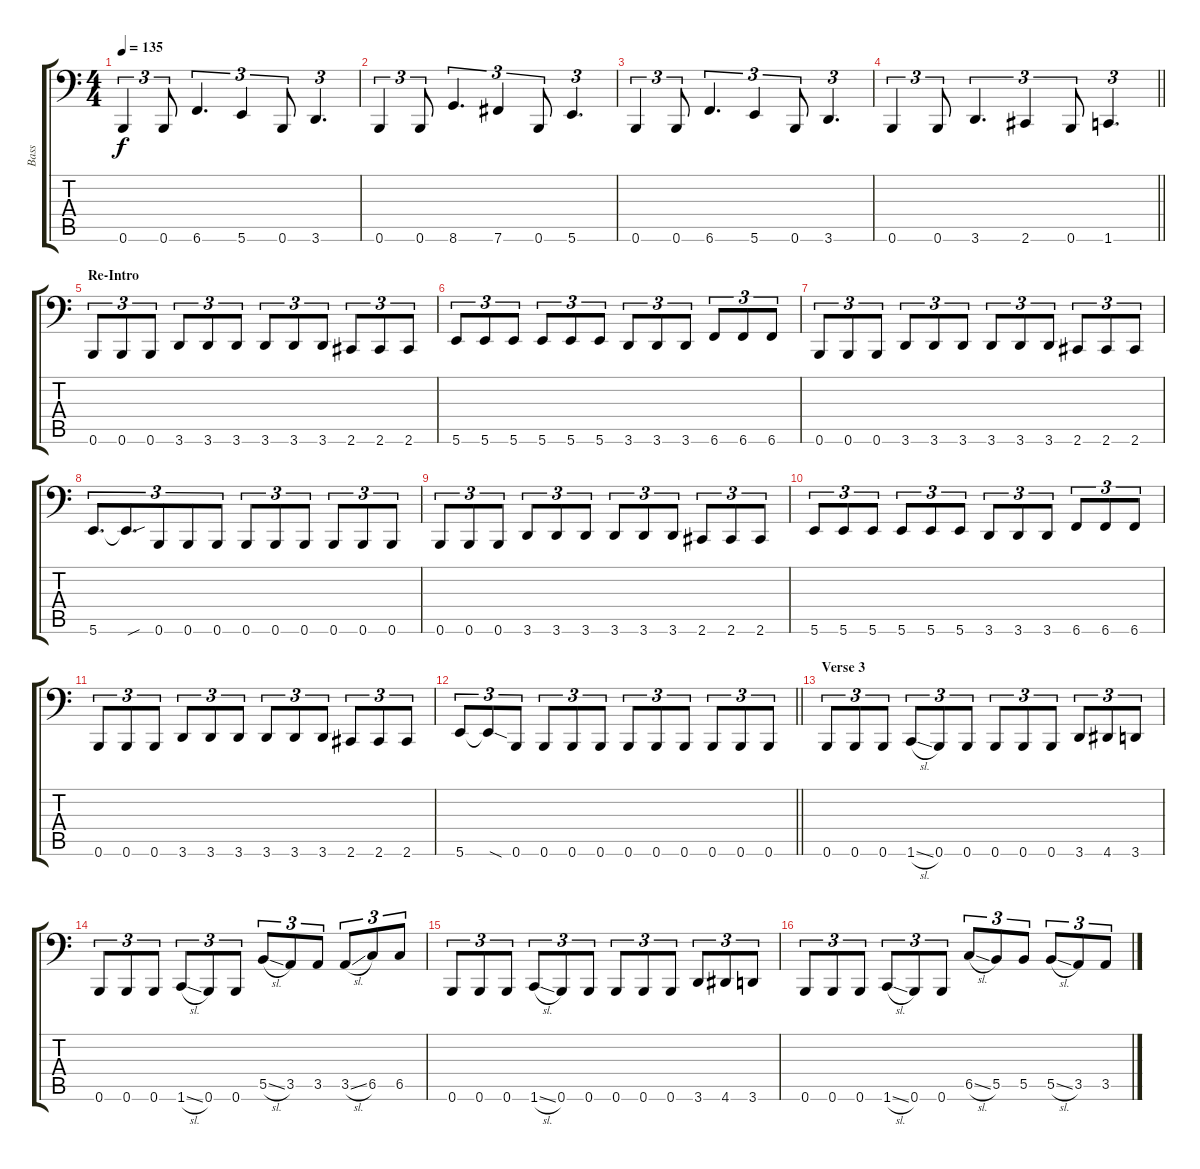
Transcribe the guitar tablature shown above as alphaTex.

\track ("Bass" "Bass") {instrument electricbassfinger}
\staff {score tabs}
\tuning (Db3 Ab2 E2 B1 Gb1 B0) {hide}
\ts (4 4)
\tempo 135
\clef f4
\ks c
0.6.4{tu (3 2) dy f} 0.6.8{tu (3 2)} 6.6.4{d tu (3 2)} 5.6.4{tu (3 2)} 0.6.8{tu (3 2)} 3.6.4{d tu (3 2)} |
0.6.4{tu (3 2)} 0.6.8{tu (3 2)} 8.6.4{d tu (3 2)} 7.6.4{tu (3 2)} 0.6.8{tu (3 2)} 5.6.4{d tu (3 2)} |
0.6.4{tu (3 2)} 0.6.8{tu (3 2)} 6.6.4{d tu (3 2)} 5.6.4{tu (3 2)} 0.6.8{tu (3 2)} 3.6.4{d tu (3 2)} |
\barLineRight lightlight
0.6.4{tu (3 2)} 0.6.8{tu (3 2)} 3.6.4{d tu (3 2)} 2.6.4{tu (3 2)} 0.6.8{tu (3 2)} 1.6.4{d tu (3 2)} |
\section ("" "Re-Intro")
0.6.8{tu (3 2)} 0.6.8{tu (3 2)} 0.6.8{tu (3 2)} 3.6.8{tu (3 2)} 3.6.8{tu (3 2)} 3.6.8{tu (3 2)} 3.6.8{tu (3 2)} 3.6.8{tu (3 2)} 3.6.8{tu (3 2)} 2.6.8{tu (3 2)} 2.6.8{tu (3 2)} 2.6.8{tu (3 2)} |
5.6.8{tu (3 2)} 5.6.8{tu (3 2)} 5.6.8{tu (3 2)} 5.6.8{tu (3 2)} 5.6.8{tu (3 2)} 5.6.8{tu (3 2)} 3.6.8{tu (3 2)} 3.6.8{tu (3 2)} 3.6.8{tu (3 2)} 6.6.8{tu (3 2)} 6.6.8{tu (3 2)} 6.6.8{tu (3 2)} |
0.6.8{tu (3 2)} 0.6.8{tu (3 2)} 0.6.8{tu (3 2)} 3.6.8{tu (3 2)} 3.6.8{tu (3 2)} 3.6.8{tu (3 2)} 3.6.8{tu (3 2)} 3.6.8{tu (3 2)} 3.6.8{tu (3 2)} 2.6.8{tu (3 2)} 2.6.8{tu (3 2)} 2.6.8{tu (3 2)} |
5.6.8{d tu (3 2)} 5.6{sou t}.8{d tu (3 2)} 0.6.8{tu (3 2)} 0.6.8{tu (3 2)} 0.6.8{tu (3 2)} 0.6.8{tu (3 2)} 0.6.8{tu (3 2)} 0.6.8{tu (3 2)} 0.6.8{tu (3 2)} 0.6.8{tu (3 2)} 0.6.8{tu (3 2)} |
0.6.8{tu (3 2)} 0.6.8{tu (3 2)} 0.6.8{tu (3 2)} 3.6.8{tu (3 2)} 3.6.8{tu (3 2)} 3.6.8{tu (3 2)} 3.6.8{tu (3 2)} 3.6.8{tu (3 2)} 3.6.8{tu (3 2)} 2.6.8{tu (3 2)} 2.6.8{tu (3 2)} 2.6.8{tu (3 2)} |
5.6.8{tu (3 2)} 5.6.8{tu (3 2)} 5.6.8{tu (3 2)} 5.6.8{tu (3 2)} 5.6.8{tu (3 2)} 5.6.8{tu (3 2)} 3.6.8{tu (3 2)} 3.6.8{tu (3 2)} 3.6.8{tu (3 2)} 6.6.8{tu (3 2)} 6.6.8{tu (3 2)} 6.6.8{tu (3 2)} |
0.6.8{tu (3 2)} 0.6.8{tu (3 2)} 0.6.8{tu (3 2)} 3.6.8{tu (3 2)} 3.6.8{tu (3 2)} 3.6.8{tu (3 2)} 3.6.8{tu (3 2)} 3.6.8{tu (3 2)} 3.6.8{tu (3 2)} 2.6.8{tu (3 2)} 2.6.8{tu (3 2)} 2.6.8{tu (3 2)} |
\barLineRight lightlight
5.6.8{tu (3 2)} 5.6{sod t}.8{tu (3 2)} 0.6.8{tu (3 2)} 0.6.8{tu (3 2)} 0.6.8{tu (3 2)} 0.6.8{tu (3 2)} 0.6.8{tu (3 2)} 0.6.8{tu (3 2)} 0.6.8{tu (3 2)} 0.6.8{tu (3 2)} 0.6.8{tu (3 2)} 0.6.8{tu (3 2)} |
\section ("" "Verse 3")
0.6.8{tu (3 2)} 0.6.8{tu (3 2)} 0.6.8{tu (3 2)} 1.6{sl}.8{tu (3 2)} 0.6.8{tu (3 2)} 0.6.8{tu (3 2)} 0.6.8{tu (3 2)} 0.6.8{tu (3 2)} 0.6.8{tu (3 2)} 3.6.8{tu (3 2)} 4.6.8{tu (3 2)} 3.6.8{tu (3 2)} |
0.6.8{tu (3 2)} 0.6.8{tu (3 2)} 0.6.8{tu (3 2)} 1.6{sl}.8{tu (3 2)} 0.6.8{tu (3 2)} 0.6.8{tu (3 2)} 5.5{sl}.8{tu (3 2)} 3.5.8{tu (3 2)} 3.5.8{tu (3 2)} 3.5{sl}.8{tu (3 2)} 6.5.8{tu (3 2)} 6.5.8{tu (3 2)} |
0.6.8{tu (3 2)} 0.6.8{tu (3 2)} 0.6.8{tu (3 2)} 1.6{sl}.8{tu (3 2)} 0.6.8{tu (3 2)} 0.6.8{tu (3 2)} 0.6.8{tu (3 2)} 0.6.8{tu (3 2)} 0.6.8{tu (3 2)} 3.6.8{tu (3 2)} 4.6.8{tu (3 2)} 3.6.8{tu (3 2)} |
0.6.8{tu (3 2)} 0.6.8{tu (3 2)} 0.6.8{tu (3 2)} 1.6{sl}.8{tu (3 2)} 0.6.8{tu (3 2)} 0.6.8{tu (3 2)} 6.5{sl}.8{tu (3 2)} 5.5.8{tu (3 2)} 5.5.8{tu (3 2)} 5.5{sl}.8{tu (3 2)} 3.5.8{tu (3 2)} 3.5.8{tu (3 2)}
